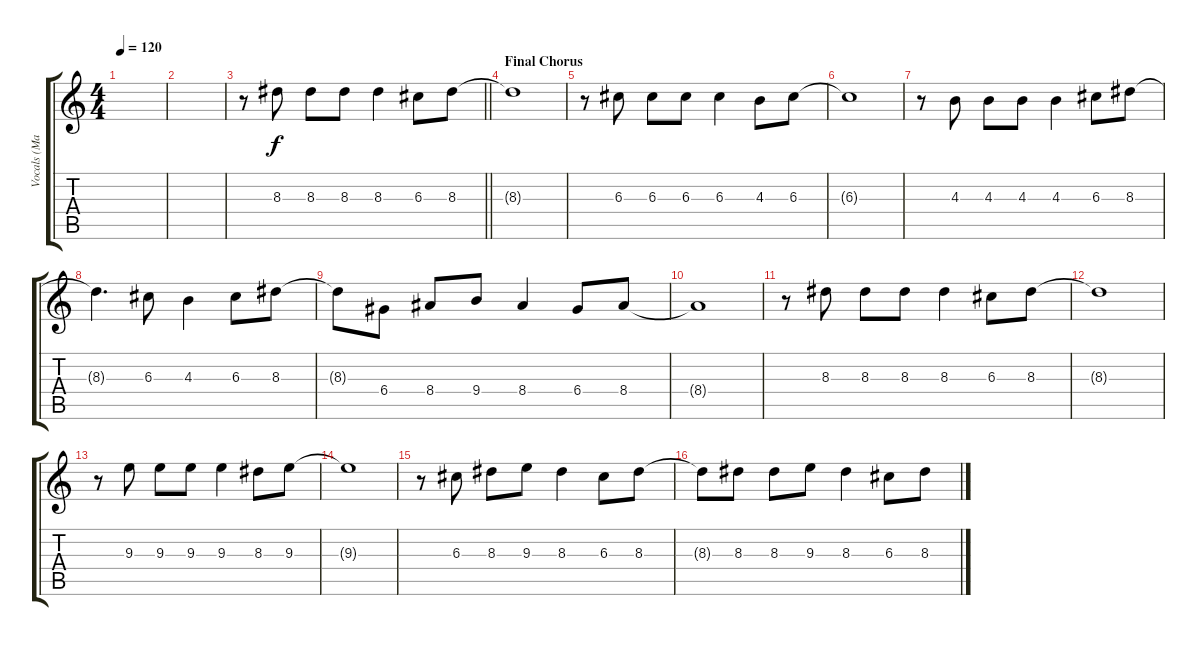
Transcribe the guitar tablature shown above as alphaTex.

\track ("Vocals (Mari)" "Vocals (Ma") {instrument overdrivenguitar}
\staff {score tabs}
\tuning (E4 B3 G3 D3 A2 E2) {hide}
\ts (4 4)
\tempo 120
\clef g2
\ks c
|
|
\barLineRight lightlight
r.8 8.3.8 8.3.8 8.3.8 8.3.4 6.3.8 8.3.8 |
\section ("" "Final Chorus")
8.3{t}.1 |
r.8 6.3.8 6.3.8 6.3.8 6.3.4 4.3.8 6.3.8 |
6.3{t}.1 |
r.8 4.3.8 4.3.8 4.3.8 4.3.4 6.3.8 8.3.8 |
8.3{t}.4{d} 6.3.8 4.3.4 6.3.8 8.3.8 |
8.3{t}.8 6.4.8 8.4.8 9.4.8 8.4.4 6.4.8 8.4.8 |
8.4{t}.1 |
r.8 8.3.8 8.3.8 8.3.8 8.3.4 6.3.8 8.3.8 |
8.3{t}.1 |
r.8 9.3.8 9.3.8 9.3.8 9.3.4 8.3.8 9.3.8 |
9.3{t}.1 |
r.8 6.3.8 8.3.8 9.3.8 8.3.4 6.3.8 8.3.8 |
8.3{t}.8 8.3.8 8.3.8 9.3.8 8.3.4 6.3.8 8.3.8
